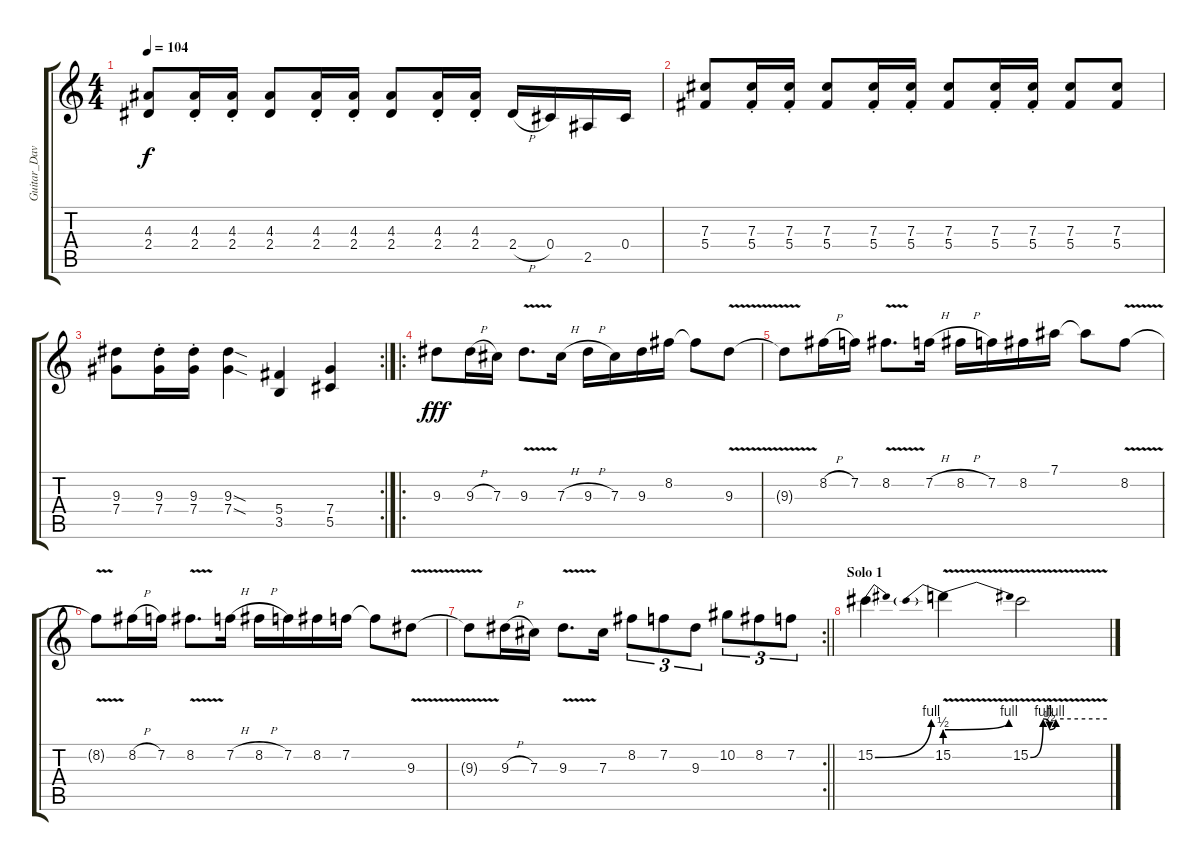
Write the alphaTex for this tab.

\track ("Guitar_DaveMurray" "Guitar_Dav") {instrument distortionguitar}
\staff {score tabs}
\tuning (Eb4 Bb3 Gb3 Db3 Ab2 Eb2) {hide}
\ts (4 4)
\tempo 104
\clef g2
\ks c
(4.3 2.4).8{lyrics (0 "") lyrics (1 "") lyrics (2 "") lyrics (3 "") lyrics (4 "") dy f} (4.3{st} 2.4{st}).16{lyrics (0 "") lyrics (1 "") lyrics (2 "") lyrics (3 "") lyrics (4 "")} (4.3{st} 2.4{st}).16{lyrics (0 "") lyrics (1 "") lyrics (2 "") lyrics (3 "") lyrics (4 "")} (4.3 2.4).8{lyrics (0 "") lyrics (1 "") lyrics (2 "") lyrics (3 "") lyrics (4 "")} (4.3{st} 2.4{st}).16{lyrics (0 "") lyrics (1 "") lyrics (2 "") lyrics (3 "") lyrics (4 "")} (4.3{st} 2.4{st}).16{lyrics (0 "") lyrics (1 "") lyrics (2 "") lyrics (3 "") lyrics (4 "")} (4.3 2.4).8{lyrics (0 "") lyrics (1 "") lyrics (2 "") lyrics (3 "") lyrics (4 "")} (4.3{st} 2.4{st}).16{lyrics (0 "") lyrics (1 "") lyrics (2 "") lyrics (3 "") lyrics (4 "")} (4.3{st} 2.4{st}).16{lyrics (0 "") lyrics (1 "") lyrics (2 "") lyrics (3 "") lyrics (4 "")} 2.4{h}.16{lyrics (0 "") lyrics (1 "") lyrics (2 "") lyrics (3 "") lyrics (4 "")} 0.4.16{lyrics (0 "") lyrics (1 "") lyrics (2 "") lyrics (3 "") lyrics (4 "")} 2.5.16{lyrics (0 "") lyrics (1 "") lyrics (2 "") lyrics (3 "") lyrics (4 "")} 0.4.16{lyrics (0 "") lyrics (1 "") lyrics (2 "") lyrics (3 "") lyrics (4 "")} |
(7.3 5.4).8{lyrics (0 "") lyrics (1 "") lyrics (2 "") lyrics (3 "") lyrics (4 "")} (7.3{st} 5.4{st}).16{lyrics (0 "") lyrics (1 "") lyrics (2 "") lyrics (3 "") lyrics (4 "")} (7.3{st} 5.4{st}).16{lyrics (0 "") lyrics (1 "") lyrics (2 "") lyrics (3 "") lyrics (4 "")} (7.3 5.4).8{lyrics (0 "") lyrics (1 "") lyrics (2 "") lyrics (3 "") lyrics (4 "")} (7.3{st} 5.4{st}).16{lyrics (0 "") lyrics (1 "") lyrics (2 "") lyrics (3 "") lyrics (4 "")} (7.3{st} 5.4{st}).16{lyrics (0 "") lyrics (1 "") lyrics (2 "") lyrics (3 "") lyrics (4 "")} (7.3 5.4).8{lyrics (0 "") lyrics (1 "") lyrics (2 "") lyrics (3 "") lyrics (4 "")} (7.3{st} 5.4{st}).16{lyrics (0 "") lyrics (1 "") lyrics (2 "") lyrics (3 "") lyrics (4 "")} (7.3{st} 5.4{st}).16{lyrics (0 "") lyrics (1 "") lyrics (2 "") lyrics (3 "") lyrics (4 "")} (7.3 5.4).8{lyrics (0 "") lyrics (1 "") lyrics (2 "") lyrics (3 "") lyrics (4 "")} (7.3 5.4).8{lyrics (0 "") lyrics (1 "") lyrics (2 "") lyrics (3 "") lyrics (4 "")} |
\rc 2
(9.3 7.4).8{lyrics (0 "") lyrics (1 "") lyrics (2 "") lyrics (3 "") lyrics (4 "")} (9.3{st} 7.4{st}).16{lyrics (0 "") lyrics (1 "") lyrics (2 "") lyrics (3 "") lyrics (4 "")} (9.3{st} 7.4{st}).16{lyrics (0 "") lyrics (1 "") lyrics (2 "") lyrics (3 "") lyrics (4 "")} (9.3{sod} 7.4{sod}).4{lyrics (0 "") lyrics (1 "") lyrics (2 "") lyrics (3 "") lyrics (4 "")} (5.4 3.5).4{lyrics (0 "") lyrics (1 "") lyrics (2 "") lyrics (3 "") lyrics (4 "")} (7.4 5.5).4{lyrics (0 "") lyrics (1 "") lyrics (2 "") lyrics (3 "") lyrics (4 "")} |
\ro
9.3.8{lyrics (0 "") lyrics (1 "") lyrics (2 "") lyrics (3 "") lyrics (4 "") dy fff volume 16 instrument distortionguitar} 9.3{h}.16{lyrics (0 "") lyrics (1 "") lyrics (2 "") lyrics (3 "") lyrics (4 "")} 7.3.16{lyrics (0 "") lyrics (1 "") lyrics (2 "") lyrics (3 "") lyrics (4 "")} 9.3{v}.8{d lyrics (0 "") lyrics (1 "") lyrics (2 "") lyrics (3 "") lyrics (4 "")} 7.3{h}.16{lyrics (0 "") lyrics (1 "") lyrics (2 "") lyrics (3 "") lyrics (4 "")} 9.3{h}.16{lyrics (0 "") lyrics (1 "") lyrics (2 "") lyrics (3 "") lyrics (4 "")} 7.3.16{lyrics (0 "") lyrics (1 "") lyrics (2 "") lyrics (3 "") lyrics (4 "")} 9.3.16{lyrics (0 "") lyrics (1 "") lyrics (2 "") lyrics (3 "") lyrics (4 "")} 8.2.16{lyrics (0 "") lyrics (1 "") lyrics (2 "") lyrics (3 "") lyrics (4 "")} 8.2{t}.8{lyrics (0 "") lyrics (1 "") lyrics (2 "") lyrics (3 "") lyrics (4 "")} 9.3{v}.8{lyrics (0 "") lyrics (1 "") lyrics (2 "") lyrics (3 "") lyrics (4 "")} |
9.3{t}.8{lyrics (0 "") lyrics (1 "") lyrics (2 "") lyrics (3 "") lyrics (4 "")} 8.2{h}.16{lyrics (0 "") lyrics (1 "") lyrics (2 "") lyrics (3 "") lyrics (4 "")} 7.2.16{lyrics (0 "") lyrics (1 "") lyrics (2 "") lyrics (3 "") lyrics (4 "")} 8.2{v}.8{d lyrics (0 "") lyrics (1 "") lyrics (2 "") lyrics (3 "") lyrics (4 "")} 7.2{h}.16{lyrics (0 "") lyrics (1 "") lyrics (2 "") lyrics (3 "") lyrics (4 "")} 8.2{h}.16{lyrics (0 "") lyrics (1 "") lyrics (2 "") lyrics (3 "") lyrics (4 "")} 7.2.16{lyrics (0 "") lyrics (1 "") lyrics (2 "") lyrics (3 "") lyrics (4 "")} 8.2.16{lyrics (0 "") lyrics (1 "") lyrics (2 "") lyrics (3 "") lyrics (4 "")} 7.1.16{lyrics (0 "") lyrics (1 "") lyrics (2 "") lyrics (3 "") lyrics (4 "")} 7.1{t}.8{lyrics (0 "") lyrics (1 "") lyrics (2 "") lyrics (3 "") lyrics (4 "")} 8.2{v}.8{lyrics (0 "") lyrics (1 "") lyrics (2 "") lyrics (3 "") lyrics (4 "")} |
8.2{t}.8{lyrics (0 "") lyrics (1 "") lyrics (2 "") lyrics (3 "") lyrics (4 "")} 8.2{h}.16{lyrics (0 "") lyrics (1 "") lyrics (2 "") lyrics (3 "") lyrics (4 "")} 7.2.16{lyrics (0 "") lyrics (1 "") lyrics (2 "") lyrics (3 "") lyrics (4 "")} 8.2{v}.8{d lyrics (0 "") lyrics (1 "") lyrics (2 "") lyrics (3 "") lyrics (4 "")} 7.2{h}.16{lyrics (0 "") lyrics (1 "") lyrics (2 "") lyrics (3 "") lyrics (4 "")} 8.2{h}.16{lyrics (0 "") lyrics (1 "") lyrics (2 "") lyrics (3 "") lyrics (4 "")} 7.2.16{lyrics (0 "") lyrics (1 "") lyrics (2 "") lyrics (3 "") lyrics (4 "")} 8.2.16{lyrics (0 "") lyrics (1 "") lyrics (2 "") lyrics (3 "") lyrics (4 "")} 7.2.16{lyrics (0 "") lyrics (1 "") lyrics (2 "") lyrics (3 "") lyrics (4 "")} 7.2{t}.8{lyrics (0 "") lyrics (1 "") lyrics (2 "") lyrics (3 "") lyrics (4 "")} 9.3{v}.8{lyrics (0 "") lyrics (1 "") lyrics (2 "") lyrics (3 "") lyrics (4 "")} |
\rc 2
\barLineRight lightlight
9.3{t}.8{lyrics (0 "") lyrics (1 "") lyrics (2 "") lyrics (3 "") lyrics (4 "")} 9.3{h}.16{lyrics (0 "") lyrics (1 "") lyrics (2 "") lyrics (3 "") lyrics (4 "")} 7.3.16{lyrics (0 "") lyrics (1 "") lyrics (2 "") lyrics (3 "") lyrics (4 "")} 9.3{v}.8{d lyrics (0 "") lyrics (1 "") lyrics (2 "") lyrics (3 "") lyrics (4 "")} 7.3.16{lyrics (0 "") lyrics (1 "") lyrics (2 "") lyrics (3 "") lyrics (4 "")} 8.2.8{tu (3 2) lyrics (0 "") lyrics (1 "") lyrics (2 "") lyrics (3 "") lyrics (4 "")} 7.2.8{tu (3 2) lyrics (0 "") lyrics (1 "") lyrics (2 "") lyrics (3 "") lyrics (4 "")} 9.3.8{tu (3 2) lyrics (0 "") lyrics (1 "") lyrics (2 "") lyrics (3 "") lyrics (4 "")} 10.2.8{tu (3 2) lyrics (0 "") lyrics (1 "") lyrics (2 "") lyrics (3 "") lyrics (4 "")} 8.2.8{tu (3 2) lyrics (0 "") lyrics (1 "") lyrics (2 "") lyrics (3 "") lyrics (4 "")} 7.2.8{tu (3 2) lyrics (0 "") lyrics (1 "") lyrics (2 "") lyrics (3 "") lyrics (4 "")} |
\section ("" "Solo 1")
15.2{be (bend 0 0 60 4)}.4{lyrics (0 "") lyrics (1 "") lyrics (2 "") lyrics (3 "") lyrics (4 "") balance 8} 15.2{be (prebendbend 0 2 60 4) v}.4{lyrics (0 "") lyrics (1 "") lyrics (2 "") lyrics (3 "") lyrics (4 "")} 15.2{be (custom 0 0 10 4 15 2 20 4 60 4) v}.2{lyrics (0 "") lyrics (1 "") lyrics (2 "") lyrics (3 "") lyrics (4 "")}
